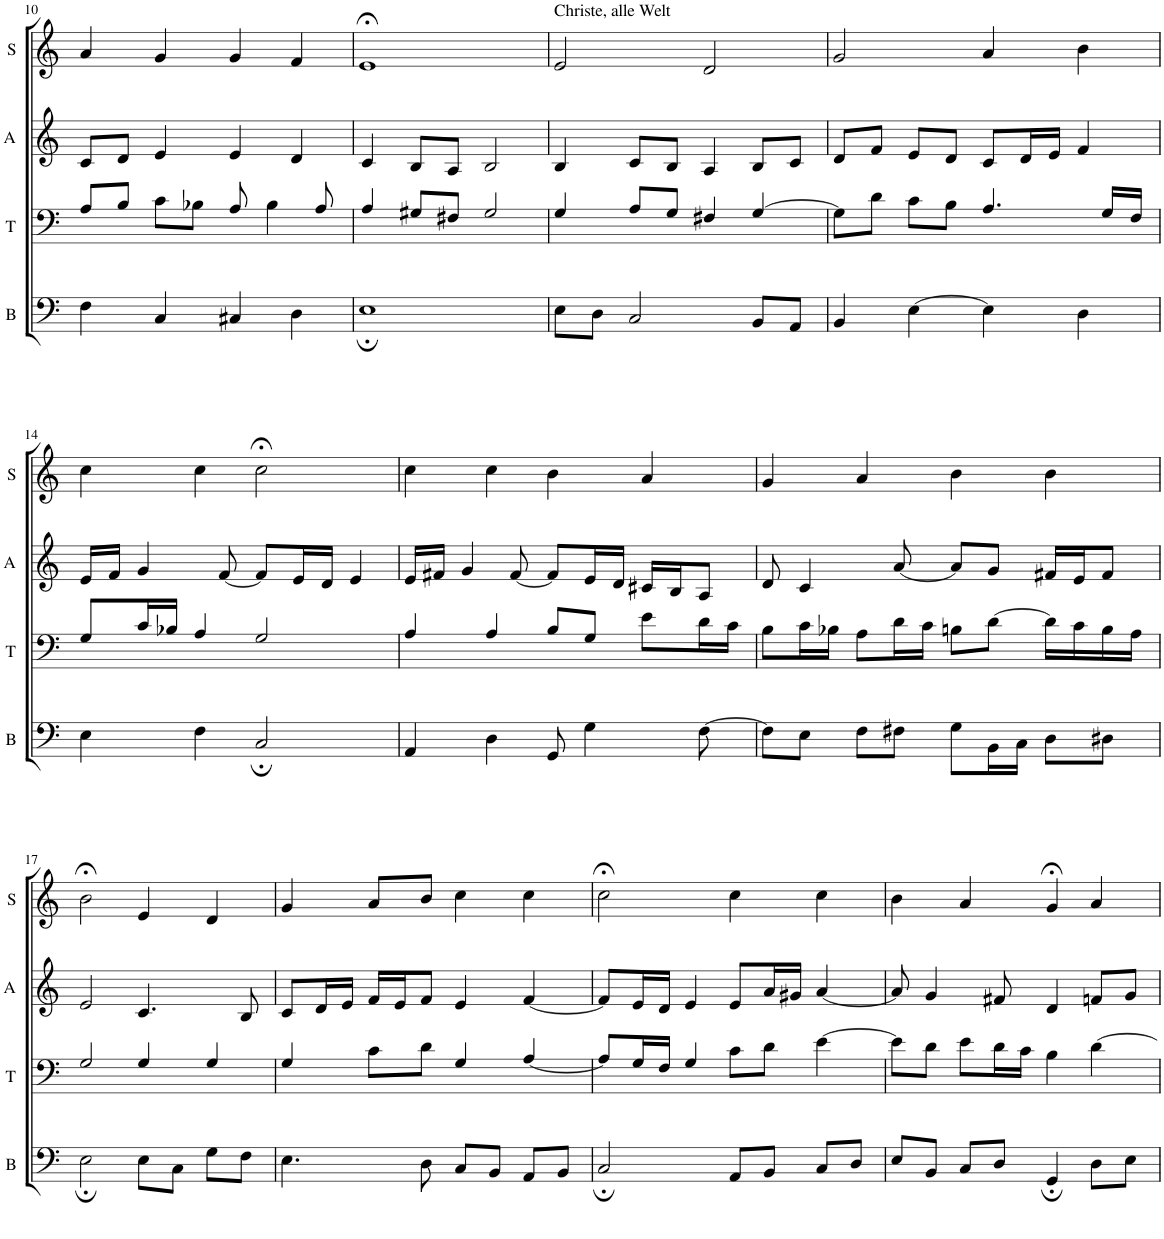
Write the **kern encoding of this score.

**kern	**kern	**kern	**kern
*part4	*part3	*part2	*part1
*staff4	*staff3	*staff2	*staff1
*I"B	*I"T	*I"A	*I"S
*I'B	*I'T	*I'A	*I'S
!!LO:PB:g=z
*clefF4	*clefF4	*clefG2	*clefG2
*k[]	*k[]	*k[]	*k[]
*M4/4	*M4/4	*M4/4	*M4/4
=10	=10	=10	=10
4F\	8A/L	8c/L	4a/
.	8B/J	8d/J	.
4C/	8c\L	4e/	4g/
.	8B-X\J	.	.
4C#X/	8A/	4e/	4g/
.	4B-\	.	.
4D\	.	4d/	4f/
.	8A/	.	.
=11	=11	=11	=11
1E;	4A/	4c/	1e;<
.	8G#X/L	8B/L	.
.	8F#X/J	8A/J	.
.	2G#/	2B/	.
=12	=12	=12	=12
!	!	!	!LO:TX:a:t=Christe, alle Welt
8E\L	4G/	4B/	2e/
8D\J	.	.	.
2C/	8A/L	8c/L	.
.	8G/J	8B/J	.
.	4F#X/	4A/	2d/
8BB/L	[4G/	8B/L	.
8AA/J	.	8c/J	.
=13	=13	=13	=13
4BB/	8G\L]	8d/L	2g/
.	8d\J	8f/J	.
[4E\	8c\L	8e/L	.
.	8B\J	8d/J	.
4E\]	4.A/	8c/L	4a/
.	.	16d/L	.
.	.	16e/JJ	.
4D\	.	4f/	4b\
.	16G/LL	.	.
.	16F/JJ	.	.
!!LO:LB:g=z
=14	=14	=14	=14
4E\	8G/L	16e/LL	4cc\
.	.	16f/JJ	.
.	16c/L	4g/	.
.	16B-X/JJ	.	.
4F\	4A/	.	4cc\
.	.	[8f/	.
2C;/	2G/	8f/L]	2cc;<\
.	.	16e/L	.
.	.	16d/JJ	.
.	.	4e/	.
=15	=15	=15	=15
4AA/	4A/	16e/LL	4cc\
.	.	16f#X/JJ	.
.	.	4g/	.
4D\	4A/	.	4cc\
.	.	[8f#/	.
8GG/	8B/L	8f#/L]	4b\
4G\	8G/J	16e/L	.
.	.	16d/JJ	.
.	8e\L	16c#X/LL	4a/
.	.	16B/J	.
[8F\	16d\L	8A/J	.
.	16c\JJ	.	.
=16	=16	=16	=16
8F\L]	8B\L	8d/	4g/
8E\J	16c\L	4c/	.
.	16B-X\JJ	.	.
8F\L	8A\L	.	4a/
8F#X\J	16d\L	[8a/	.
.	16c\JJ	.	.
8G\L	8Bn\L	8a/L]	4b\
16BB\L	[8d\J	8g/J	.
16C\JJ	.	.	.
8D\L	16d\LL]	16f#X/LL	4b\
.	16c\	16e/J	.
8D#X\J	16B\	8f#/J	.
.	16A\JJ	.	.
!!LO:LB:g=z
=17	=17	=17	=17
2E;\	2G/	2e/	2b;<\
8E\L	4G/	4.c/	4e/
8C\J	.	.	.
8G\L	4G/	.	4d/
8F\J	.	8B/	.
=18	=18	=18	=18
4.E\	4G/	8c/L	4g/
.	.	16d/L	.
.	.	16e/JJ	.
.	8c\L	16f/LL	8a/L
.	.	16e/J	.
8D\	8d\J	8f/J	8b/J
8C/L	4G/	4e/	4cc\
8BB/J	.	.	.
8AA/L	[4A/	[4f/	4cc\
8BB/J	.	.	.
=19	=19	=19	=19
2C;/	8A/L]	8f/L]	2cc;<\
.	16G/L	16e/L	.
.	16F/JJ	16d/JJ	.
.	4G/	4e/	.
8AA/L	8c\L	8e/L	4cc\
8BB/J	8d\J	16a/L	.
.	.	16g#X/JJ	.
8C/L	[4e\	[4a/	4cc\
8D/J	.	.	.
=20	=20	=20	=20
8E/L	8e\L]	8a/]	4b\
8BB/J	8d\J	4g/	.
8C/L	8e\L	.	4a/
8D/J	16d\L	8f#X/	.
.	16c\JJ	.	.
4GG;/	4B\	4d/	4g;</
8D\L	[4d\	8fn/L	4a/
8E\J	.	8g/J	.
=	=	=	=
*-	*-	*-	*-
